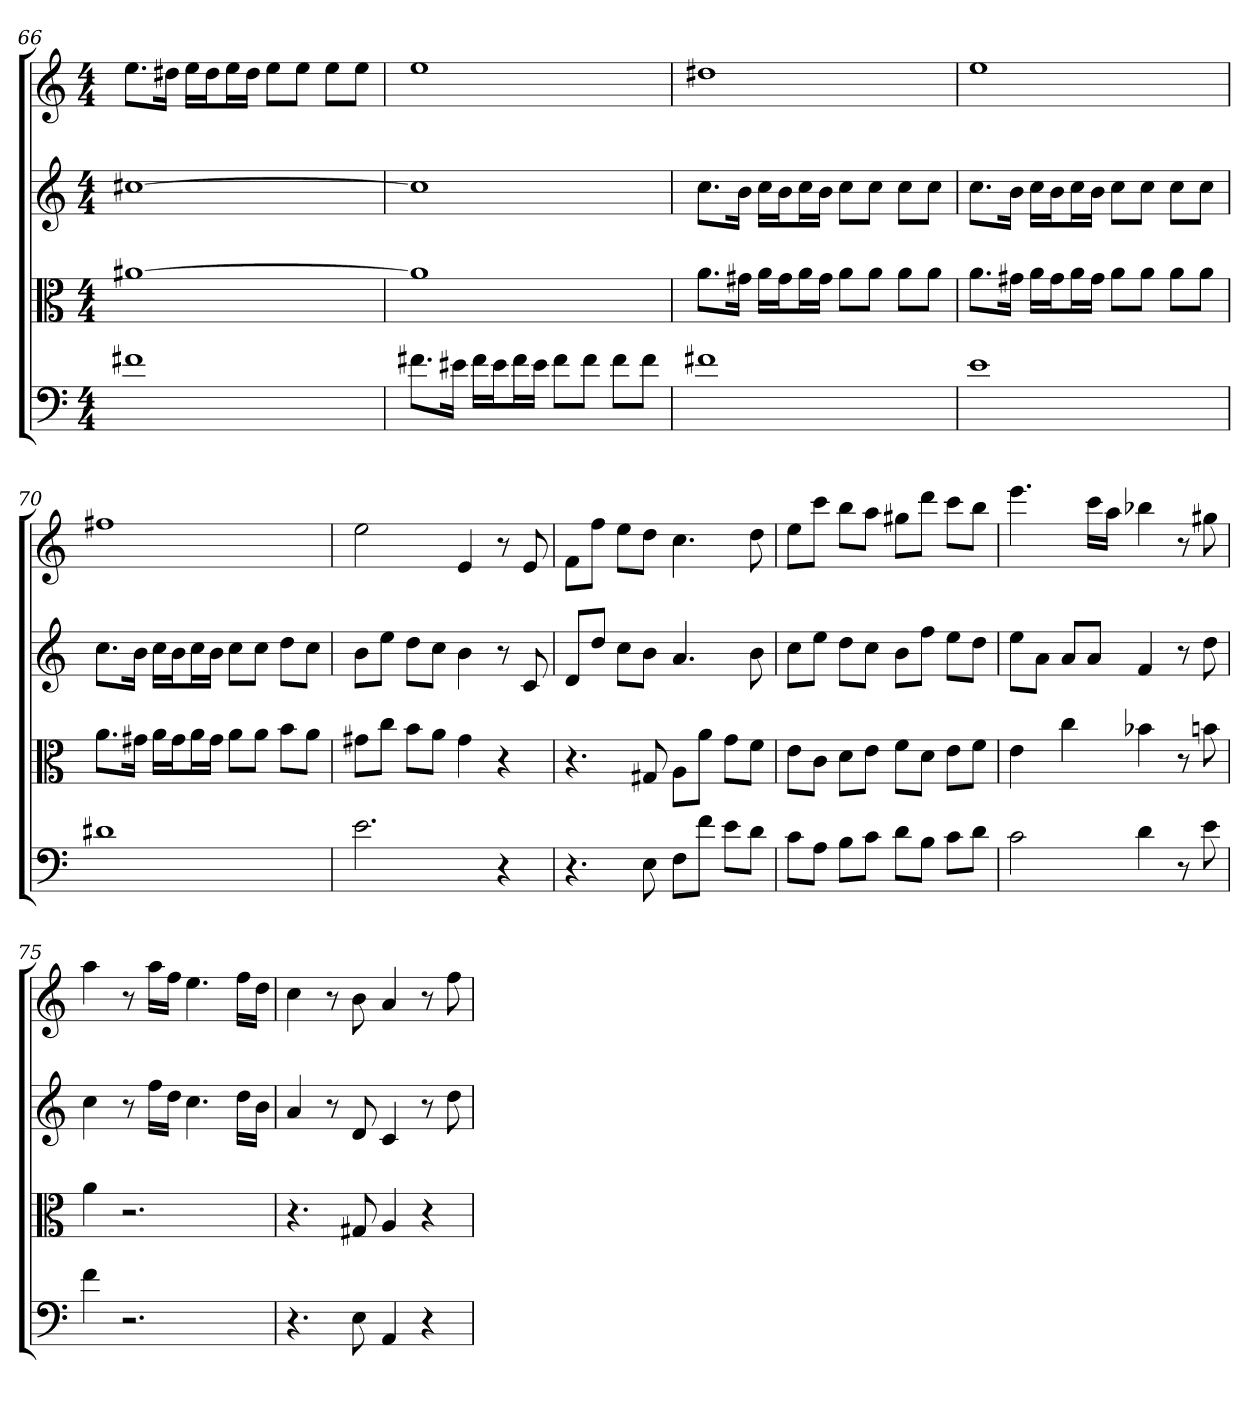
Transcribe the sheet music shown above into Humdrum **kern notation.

**kern	**kern	**kern	**kern
*part4	*part3	*part2	*part1
*staff4	*staff3	*staff2	*staff1
*clefF4	*clefC3	*clefG2	*clefG2
*k[]	*k[]	*k[]	*k[]
*C:	*C:	*C:	*C:
*M4/4	*M4/4	*M4/4	*M4/4
=66	=66	=66	=66
1f#X	[1a#X	[1cc#X	8.ee\L
.	.	.	16dd#X\Jk
.	.	.	16ee\LL
.	.	.	16dd#\J
.	.	.	16ee\L
.	.	.	16dd#\JJ
.	.	.	8ee\L
.	.	.	8ee\J
.	.	.	8ee\L
.	.	.	8ee\J
=67	=67	=67	=67
8.f#X\L	1a#]	1cc#]	1ee
16e#X\Jk	.	.	.
16f#\LL	.	.	.
16e#\J	.	.	.
16f#\L	.	.	.
16e#\JJ	.	.	.
8f#\L	.	.	.
8f#\J	.	.	.
8f#\L	.	.	.
8f#\J	.	.	.
=68	=68	=68	=68
1f#X	8.a\L	8.cc\L	1dd#X
.	16g#X\Jk	16b\Jk	.
.	16a\LL	16cc\LL	.
.	16g#\J	16b\J	.
.	16a\L	16cc\L	.
.	16g#\JJ	16b\JJ	.
.	8a\L	8cc\L	.
.	8a\J	8cc\J	.
.	8a\L	8cc\L	.
.	8a\J	8cc\J	.
=69	=69	=69	=69
1e	8.a\L	8.cc\L	1ee
.	16g#X\Jk	16b\Jk	.
.	16a\LL	16cc\LL	.
.	16g#\J	16b\J	.
.	16a\L	16cc\L	.
.	16g#\JJ	16b\JJ	.
.	8a\L	8cc\L	.
.	8a\J	8cc\J	.
.	8a\L	8cc\L	.
.	8a\J	8cc\J	.
=70	=70	=70	=70
1d#X	8.a\L	8.cc\L	1ff#X
.	16g#X\Jk	16b\Jk	.
.	16a\LL	16cc\LL	.
.	16g#\J	16b\J	.
.	16a\L	16cc\L	.
.	16g#\JJ	16b\JJ	.
.	8a\L	8cc\L	.
.	8a\J	8cc\J	.
.	8b\L	8dd\L	.
.	8a\J	8cc\J	.
=71	=71	=71	=71
2.e	8g#X\L	8b\L	2ee
.	8cc\J	8ee\J	.
.	8b\L	8dd\L	.
.	8a\J	8cc\J	.
.	4g#	4b	4e
4r	4r	8r	8r
.	.	8c	8e
=72	=72	=72	=72
4.r	4.r	8d/L	8f\L
.	.	8dd/J	8ff\J
.	.	8cc\L	8ee\L
8E	8G#X	8b\J	8dd\J
8F\L	8A\L	4.a	4.cc
8f\J	8a\J	.	.
8e\L	8g\L	.	.
8d\J	8f\J	8b	8dd
=73	=73	=73	=73
8c\L	8e\L	8cc\L	8ee\L
8A\J	8c\J	8ee\J	8ccc\J
8B\L	8d\L	8dd\L	8bb\L
8c\J	8e\J	8cc\J	8aa\J
8d\L	8f\L	8b\L	8gg#X\L
8B\J	8d\J	8ff\J	8ddd\J
8c\L	8e\L	8ee\L	8ccc\L
8d\J	8f\J	8dd\J	8bb\J
=74	=74	=74	=74
2c	4e	8ee\L	4.eee
.	.	8a\J	.
.	4cc	8a/L	.
.	.	8a/J	16ccc\LL
.	.	.	16aa\JJ
4d	4b-X	4f	4bb-X
8r	8r	8r	8r
8e	8bn	8dd	8gg#X
=75	=75	=75	=75
4f	4a	4cc	4aa
2.r	2.r	8r	8r
.	.	16ff\LL	16aa\LL
.	.	16dd\JJ	16ff\JJ
.	.	4.cc	4.ee
.	.	16dd\LL	16ff\LL
.	.	16b\JJ	16dd\JJ
=76	=76	=76	=76
4.r	4.r	4a	4cc
.	.	8r	8r
8E	8G#X	8d	8b
4AA	4A	4c	4a
4r	4r	8r	8r
.	.	8dd	8ff
=	=	=	=
*-	*-	*-	*-
